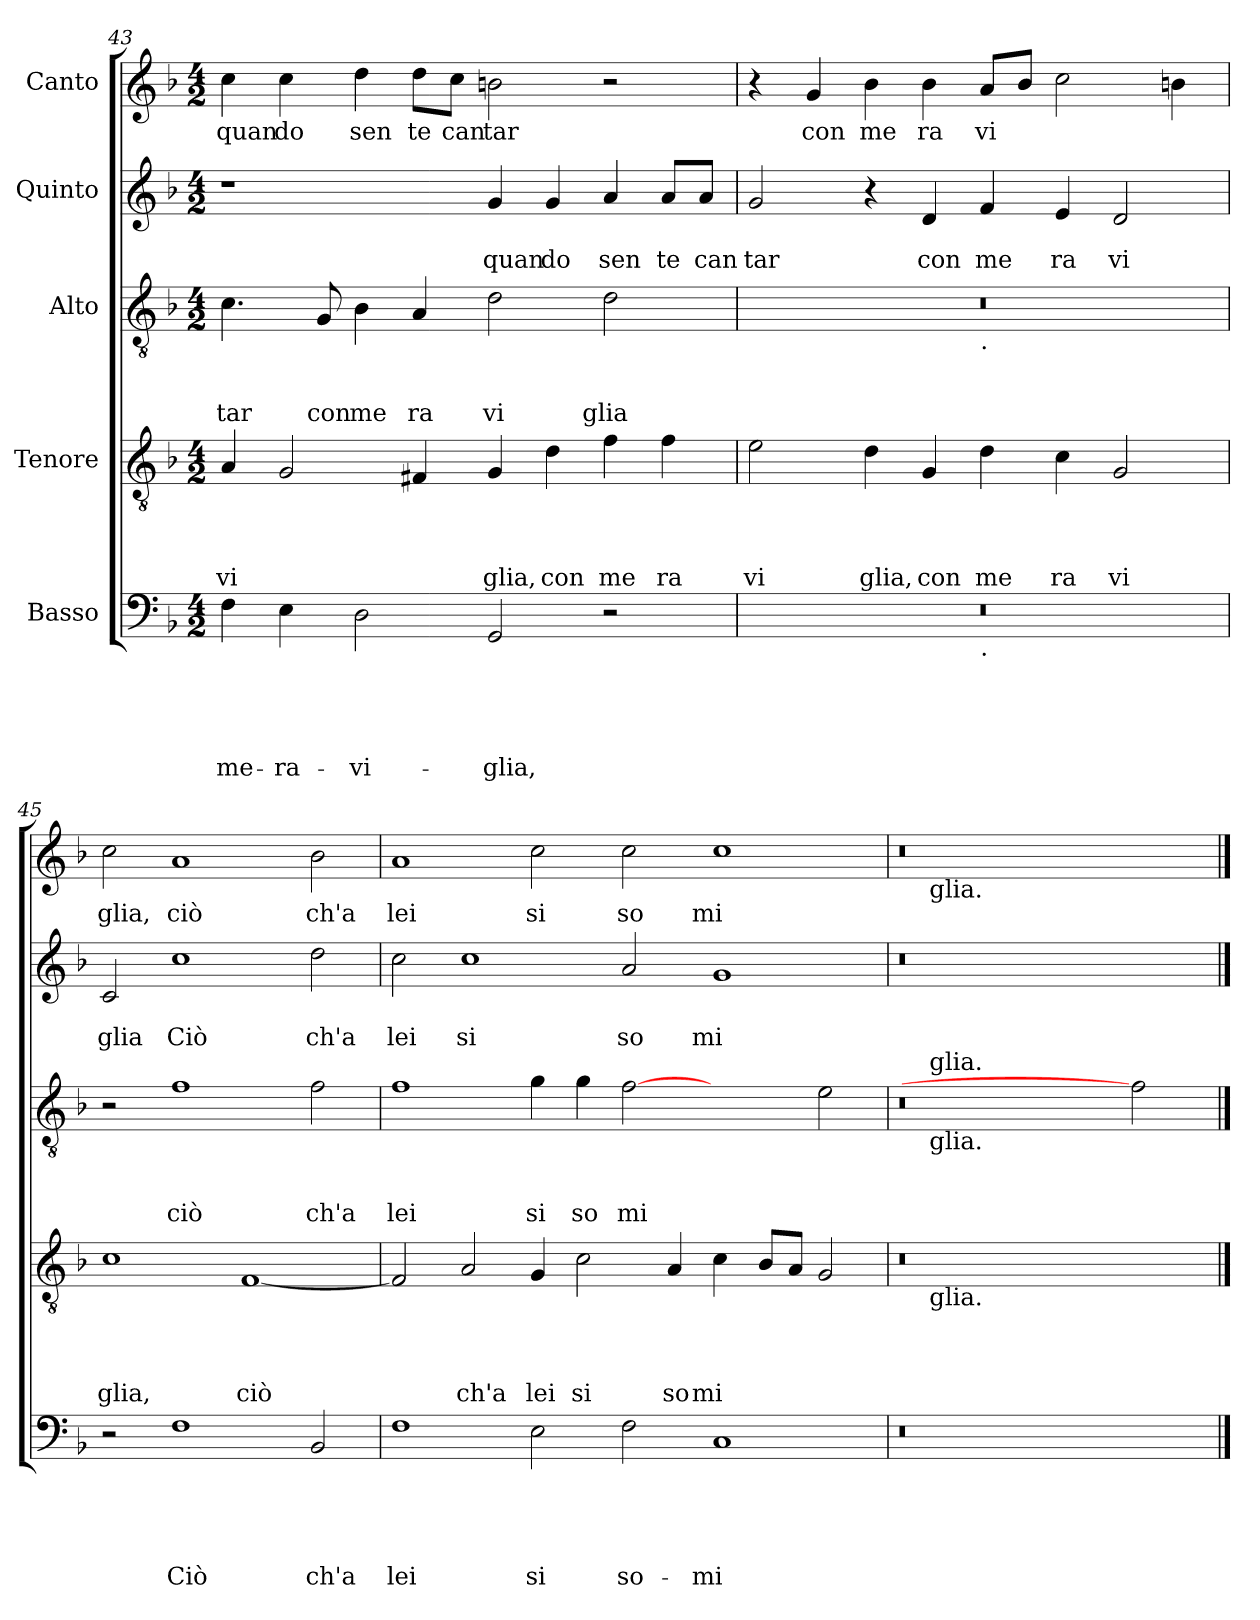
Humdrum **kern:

**kern	**text	**text	**text	**text	**text	**kern	**text	**text	**text	**text	**kern	**text	**text	**text	**kern	**text	**text	**kern	**text
*part5	*part5	*part5	*part5	*part5	*part5	*part4	*part4	*part4	*part4	*part4	*part3	*part3	*part3	*part3	*part2	*part2	*part2	*part1	*part1
*staff5	*staff5	*staff5	*staff5	*staff5	*staff5	*staff4	*staff4	*staff4	*staff4	*staff4	*staff3	*staff3	*staff3	*staff3	*staff2	*staff2	*staff2	*staff1	*staff1
*I"Basso	*	*	*	*	*	*I"Tenore	*	*	*	*	*I"Alto	*	*	*	*I"Quinto	*	*	*I"Canto	*
!!LO:PB:g=z
*clefF4	*	*	*	*	*	*clefGv2	*	*	*	*	*clefGv2	*	*	*	*clefG2	*	*	*clefG2	*
*k[b-]	*	*	*	*	*	*k[b-]	*	*	*	*	*k[b-]	*	*	*	*k[b-]	*	*	*k[b-]	*
*F:	*	*	*	*	*	*F:	*	*	*	*	*F:	*	*	*	*F:	*	*	*F:	*
*M4/2	*	*	*	*	*	*M4/2	*	*	*	*	*M4/2	*	*	*	*M4/2	*	*	*M4/2	*
=43	=43	=43	=43	=43	=43	=43	=43	=43	=43	=43	=43	=43	=43	=43	=43	=43	=43	=43	=43
!	!	!	!	!	!LO:LY:b	!	!	!	!	!LO:LY:b	!	!	!	!LO:LY:b	!	!	!	!	!LO:LY:b
4F\	.	.	.	.	me-	4A/	.	.	.	vi	4.c\	.	.	-tar	1r	.	.	4cc\	quan
!	!	!	!	!	!LO:LY:b	!	!	!	!	!	!	!	!	!	!	!	!	!	!LO:LY:b
4E\	.	.	.	.	-ra-	2G/	.	.	.	.	.	.	.	.	.	.	.	4cc\	do
!	!	!	!	!	!	!	!	!	!	!	!	!	!	!LO:LY:b	!	!	!	!	!
.	.	.	.	.	.	.	.	.	.	.	8G/	.	.	con	.	.	.	.	.
!	!	!	!	!	!LO:LY:b	!	!	!	!	!	!	!	!	!LO:LY:b	!	!	!	!	!LO:LY:b
2D\	.	.	.	.	-vi-	.	.	.	.	.	4B-\	.	.	me	.	.	.	4dd\	sen
!	!	!	!	!	!	!	!	!	!	!	!	!	!	!LO:LY:b	!	!	!	!	!LO:LY:b
.	.	.	.	.	.	4F#X/	.	.	.	.	4A/	.	.	ra	.	.	.	8dd\L	te
!	!	!	!	!	!	!	!	!	!	!	!	!	!	!	!	!	!	!	!LO:LY:b
.	.	.	.	.	.	.	.	.	.	.	.	.	.	.	.	.	.	8cc\J	can
!	!	!	!	!	!LO:LY:b	!	!	!	!	!LO:LY:b	!	!	!	!LO:LY:b	!	!	!LO:LY:b	!	!LO:LY:b
2GG/	.	.	.	.	-glia,	4G/	.	.	.	glia,	2d\	.	.	vi	4g/	.	quan	2bn\	tar
!	!	!	!	!	!	!	!	!	!	!LO:LY:b	!	!	!	!	!	!	!LO:LY:b	!	!
.	.	.	.	.	.	4d\	.	.	.	con	.	.	.	.	4g/	.	do	.	.
!	!	!	!	!	!	!	!	!	!	!LO:LY:b	!	!	!	!LO:LY:b	!	!	!LO:LY:b	!	!
2r	.	.	.	.	.	4f\	.	.	.	me	2d\	.	.	glia	4a/	.	sen	2r	.
!	!	!	!	!	!	!	!	!	!	!LO:LY:b	!	!	!	!	!	!	!LO:LY:b	!	!
.	.	.	.	.	.	4f\	.	.	.	ra	.	.	.	.	8a/L	.	te	.	.
!	!	!	!	!	!	!	!	!	!	!	!	!	!	!	!	!	!LO:LY:b	!	!
.	.	.	.	.	.	.	.	.	.	.	.	.	.	.	8a/J	.	can	.	.
=44	=44	=44	=44	=44	=44	=44	=44	=44	=44	=44	=44	=44	=44	=44	=44	=44	=44	=44	=44
!	!	!	!	!	!	!	!	!	!	!LO:LY:b	!	!	!	!	!	!	!LO:LY:b	!	!
*^	*	*	*	*	*	*	*	*	*	*	*^	*	*	*	*	*	*	*	*
0r	1ryy	.	.	.	.	.	2e\	.	.	.	vi	0r	1ryy	.	.	.	2g/	.	tar	4r	.
!	!	!	!	!	!	!	!	!	!	!	!	!	!	!	!	!	!	!	!	!	!LO:LY:b
.	.	.	.	.	.	.	.	.	.	.	.	.	.	.	.	.	.	.	.	4g/	con
!	!	!	!	!	!	!	!	!	!	!	!LO:LY:b	!	!	!	!	!	!	!	!	!	!LO:LY:b
.	.	.	.	.	.	.	4d\	.	.	.	glia,	.	.	.	.	.	4r	.	.	4b-\	me
!	!	!	!	!	!	!	!	!	!	!	!LO:LY:b	!	!	!	!	!	!	!	!LO:LY:b	!	!LO:LY:b
.	.	.	.	.	.	.	4G/	.	.	.	con	.	.	.	.	.	4d/	.	con	4b-\	ra
!	!	!	!	!	!	!	!	!	!	!	!	!	!LO:TX:b:t=.	!	!	!	!	!	!	!	!
!	!LO:TX:b:t=.	!	!	!	!	!	!	!	!	!	!	!	!	!	!	!	!	!	!	!	!
!	!	!	!	!	!	!	!	!	!	!	!LO:LY:b	!	!	!	!	!	!	!	!LO:LY:b	!	!LO:LY:b
.	1ryy	.	.	.	.	.	4d\	.	.	.	me	.	1ryy	.	.	.	4f/	.	me	8a/L	vi
.	.	.	.	.	.	.	.	.	.	.	.	.	.	.	.	.	.	.	.	8b-/J	.
!	!	!	!	!	!	!	!	!	!	!	!LO:LY:b	!	!	!	!	!	!	!	!LO:LY:b	!	!
.	.	.	.	.	.	.	4c\	.	.	.	ra	.	.	.	.	.	4e/	.	ra	2cc\	.
!	!	!	!	!	!	!	!	!	!	!	!LO:LY:b	!	!	!	!	!	!	!	!LO:LY:b	!	!
.	.	.	.	.	.	.	2G/	.	.	.	vi	.	.	.	.	.	2d/	.	vi	.	.
.	.	.	.	.	.	.	.	.	.	.	.	.	.	.	.	.	.	.	.	4bn\	.
=45	=45	=45	=45	=45	=45	=45	=45	=45	=45	=45	=45	=45	=45	=45	=45	=45	=45	=45	=45	=45	=45
!	!	!	!	!	!	!	!	!	!	!	!LO:LY:b	!	!	!	!	!	!	!	!LO:LY:b	!	!LO:LY:b
*v	*v	*	*	*	*	*	*	*	*	*	*	*v	*v	*	*	*	*	*	*	*	*
2r	.	.	.	.	.	1c	.	.	.	glia,	2r	.	.	.	2c/	.	glia	2cc\	glia,
!	!	!	!	!	!LO:LY:b	!	!	!	!	!	!	!	!	!LO:LY:b	!	!	!LO:LY:b	!	!LO:LY:b
1F	.	.	.	.	Ciò	.	.	.	.	.	1f	.	.	ciò	1cc	.	Ciò	1a	ciò
!	!	!	!	!	!	!	!	!	!	!LO:LY:b	!	!	!	!	!	!	!	!	!
.	.	.	.	.	.	[<1F	.	.	.	ciò	.	.	.	.	.	.	.	.	.
!	!	!	!	!	!LO:LY:b	!	!	!	!	!	!	!	!	!LO:LY:b	!	!	!LO:LY:b	!	!LO:LY:b
2BB-/	.	.	.	.	ch'a	.	.	.	.	.	2f\	.	.	ch'a	2dd\	.	ch'a	2b-\	ch'a
=46	=46	=46	=46	=46	=46	=46	=46	=46	=46	=46	=46	=46	=46	=46	=46	=46	=46	=46	=46
!	!	!	!	!	!LO:LY:b	!	!	!	!	!	!	!	!	!LO:LY:b	!	!	!LO:LY:b	!	!LO:LY:b
1F	.	.	.	.	lei	2F/]	.	.	.	.	1f	.	.	lei	2cc\	.	lei	1a<	lei
!	!	!	!	!	!	!	!	!	!	!LO:LY:b	!	!	!	!	!	!	!LO:LY:b	!	!
.	.	.	.	.	.	2A/	.	.	.	ch'a	.	.	.	.	1cc	.	si	.	.
!	!	!	!	!	!LO:LY:b	!	!	!	!	!LO:LY:b	!	!	!	!LO:LY:b	!	!	!	!	!LO:LY:b
2E\	.	.	.	.	si	4G/	.	.	.	lei	4g\	.	.	si	.	.	.	2cc\	si
!	!	!	!	!	!	!	!	!	!	!LO:LY:b	!	!	!	!LO:LY:b	!	!	!	!	!
.	.	.	.	.	.	2c\	.	.	.	si	4g\	.	.	so	.	.	.	.	.
!	!	!	!	!	!LO:LY:b	!	!	!	!	!	!	!	!	!LO:LY:b	!	!	!LO:LY:b	!	!LO:LY:b
2F\	.	.	.	.	so-	.	.	.	.	.	[2f	.	.	mi	2a/	.	so	2cc\	so
!	!	!	!	!	!	!	!	!	!	!LO:LY:b	!	!	!	!	!	!	!	!	!
.	.	.	.	.	.	4A/	.	.	.	so	.	.	.	.	.	.	.	.	.
!	!	!	!	!	!LO:LY:b	!	!	!	!	!LO:LY:b	!	!	!	!	!	!	!LO:LY:b	!	!LO:LY:b
1C	.	.	.	.	-mi-	4c\	.	.	.	mi	2ryy	.	.	.	1g	.	mi	1cc	mi
.	.	.	.	.	.	8B-/L	.	.	.	.	.	.	.	.	.	.	.	.	.
.	.	.	.	.	.	8A/J	.	.	.	.	.	.	.	.	.	.	.	.	.
.	.	.	.	.	.	2G/	.	.	.	.	2e\	.	.	.	.	.	.	.	.
=47	=47	=47	=47	=47	=47	=47	=47	=47	=47	=47	=47	=47	=47	=47	=47	=47	=47	=47	=47
*	*	*	*	*	*	*^	*	*	*	*	*^	*	*	*	*	*	*	*^	*
0r	.	.	.	.	.	0r	8ryy	.	.	.	.	0r	8ryy	.	.	.	0r	.	.	0r	8ryy	.
!	!	!	!	!	!	!	!	!	!	!	!	!	!	!	!	!	!	!	!	!	!LO:TX:b:t=glia.	!
!	!	!	!	!	!	!	!	!	!	!	!	!	!LO:TX:b:t=glia.	!	!	!	!	!	!	!	!	!
!	!	!	!	!	!	!	!	!	!	!	!	!	!LO:TX:a:t=glia.	!	!	!	!	!	!	!	!	!
!	!	!	!	!	!	!	!LO:TX:b:t=glia.	!	!	!	!	!	!	!	!	!	!	!	!	!	!	!
.	.	.	.	.	.	.	1ryy	.	.	.	.	.	1ryy	.	.	.	.	.	.	.	1ryy	.
.	.	.	.	.	.	.	1ryy	.	.	.	.	.	1ryy	.	.	.	.	.	.	.	1ryy	.
2ryy	.	.	.	.	.	2ryy	.	.	.	.	.	2f]	.	.	.	.	2ryy	.	.	2ryy	.	.
.	.	.	.	.	.	.	4.ryy	.	.	.	.	.	4.ryy	.	.	.	.	.	.	.	4.ryy	.
*	*	*	*	*	*	*v	*v	*	*	*	*	*	*	*	*	*	*	*	*	*v	*v	*
*	*	*	*	*	*	*	*	*	*	*	*v	*v	*	*	*	*	*	*	*	*
==	==	==	==	==	==	==	==	==	==	==	==	==	==	==	==	==	==	==	==
*-	*-	*-	*-	*-	*-	*-	*-	*-	*-	*-	*-	*-	*-	*-	*-	*-	*-	*-	*-
